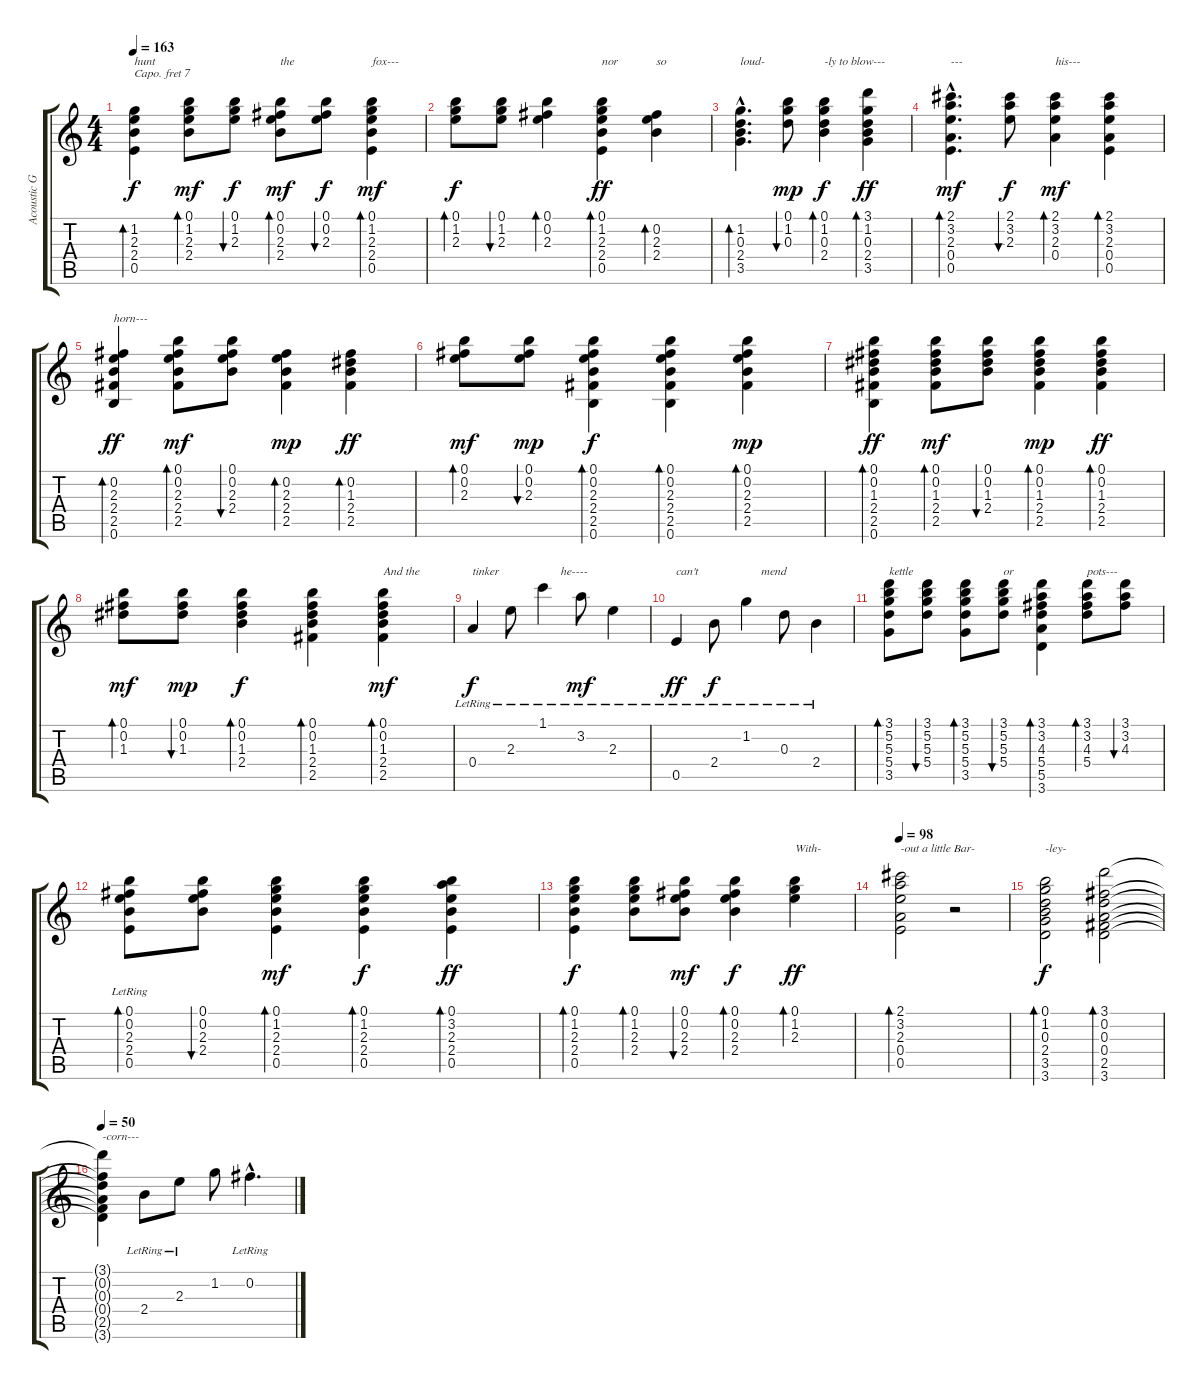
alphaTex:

\track ("Acoustic Guitar" "Acoustic G") {instrument acousticguitarsteel}
\staff {score tabs}
\capo 7
\tuning (E4 B3 G3 D3 A2 E2) {hide}
\ts (4 4)
\tempo 163
\clef g2
\ks c
(1.2 2.3 2.4 0.5).4{bd 120 txt "hunt" dy f} (0.1 1.2 2.3 2.4).8{bd 60 dy mf} (0.1 1.2 2.3).8{bu 60 dy f} (0.1 0.2 2.3 2.4).8{bd 60 txt "the" dy mf} (0.1 0.2 2.3).8{bu 60 dy f} (0.1 1.2 2.3 2.4 0.5).4{bd 120 txt "fox---" dy mf} |
(0.1 1.2 2.3).8{bd 120 dy f} (0.1 1.2 2.3).8{bu 60} (0.1 0.2 2.3).4{bd 120} (0.1 1.2 2.3 2.4 0.5).4{bd 120 txt "nor" dy ff} (0.2 2.3 2.4).4{bd 120 txt "so"} |
(1.2{hac} 0.3{hac} 2.4{hac} 3.5{hac}).4{d bd 120 txt "loud-"} (0.1 1.2 0.3).8{bu 120 dy mp} (0.1 1.2 0.3 2.4).4{bd 60 txt "-ly to blow---" dy f} (3.1 1.2 0.3 2.4 3.5).4{bd 60 dy ff} |
(2.1{hac} 3.2{hac} 2.3{hac} 0.4{hac} 0.5{hac}).4{d bd 120 txt "---" dy mf} (2.1 3.2 2.3).8{bu 60 dy f} (2.1 3.2 2.3 0.4).4{bd 120 txt "his---" dy mf} (2.1 3.2 2.3 0.4 0.5).4{bd 120} |
(0.2 2.3 2.4 2.5 0.6).4{bd 120 txt "horn---" dy ff} (0.1 0.2 2.3 2.4 2.5).8{bd 60 dy mf} (0.1 0.2 2.3 2.4).8{bu 60} (0.2 2.3 2.4 2.5).4{bd 120 dy mp} (0.2 1.3 2.4 2.5).4{bd 120 dy ff} |
(0.1 0.2 2.3).8{bd 60 dy mf} (0.1 0.2 2.3).8{bu 60 dy mp} (0.1 0.2 2.3 2.4 2.5 0.6).4{bd 120 dy f} (0.1 0.2 2.3 2.4 2.5 0.6).4{bd 60} (0.1 0.2 2.3 2.4 2.5).4{bd 60 dy mp} |
(0.1 0.2 1.3 2.4 2.5 0.6).4{bd 120 dy ff} (0.1 0.2 1.3 2.4 2.5).8{bd 60 dy mf} (0.1 0.2 1.3 2.4).8{bu 60} (0.1 0.2 1.3 2.4 2.5).4{bd 120 dy mp} (0.1 0.2 1.3 2.4 2.5).4{bd 120 dy ff} |
(0.1 0.2 1.3).8{bd 240 dy mf} (0.1 0.2 1.3).8{bu 240 dy mp} (0.1 0.2 1.3 2.4).4{bd 120 dy f} (0.1 0.2 1.3 2.4 2.5).4{bd 120} (0.1 0.2 1.3 2.4 2.5).4{bd 120 txt "And the" dy mf} |
0.4{lr}.4{txt "tinker" dy f} 2.3{lr}.8 1.1{lr}.4{txt "      he----"} 3.2{lr}.8{dy mf} 2.3{lr}.4 |
0.5{lr}.4{txt "can't" dy ff} 2.4{lr}.8{dy f} 1.2{lr}.4{txt "     mend"} 0.3{lr}.8 2.4{lr}.4 |
(3.1 5.2 5.3 5.4 3.5).8{bd 60 txt "kettle"} (3.1 5.2 5.3 5.4).8{bu 60} (3.1 5.2 5.3 5.4 3.5).8{bd 60} (3.1 5.2 5.3 5.4).8{bu 60 txt "or"} (3.1 3.2 4.3 5.4 5.5 3.6).4{bd 120} (3.1 3.2 4.3 5.4).8{bd 60 txt "pots---"} (3.1 3.2 4.3).8{bu 60} |
(0.1 0.2 2.3 2.4 0.5{lr}).8{bd 60} (0.1 0.2 2.3 2.4).8{bu 60} (0.1 1.2 2.3 2.4 0.5).4{bd 120 dy mf} (0.1 1.2 2.3 2.4 0.5).4{bd 120 dy f} (0.1 3.2 2.3 2.4 0.5).4{bd 120 dy ff} |
(0.1 1.2 2.3 2.4 0.5).4{bd 120 dy f} (0.1 1.2 2.3 2.4).8{bd 60} (0.1 0.2 2.3 2.4).8{bu 60 dy mf} (0.1 0.2 2.3 2.4).4{bd 120 dy f} (0.1 1.2 2.3).4{bd 120 txt "With-" dy ff} |
\tempo 98
(2.1 3.2 2.3 0.4 0.5).2{bd 480 txt "-out a little Bar-"} r.2 |
(0.1 1.2 0.3 2.4 3.5 3.6).2{bd 480 txt "-ley-" dy f} (3.1 0.2 0.3 0.4 2.5 3.6).2{bd 480} |
\tempo 50
(3.1{t} 0.2{t} 0.3{t} 0.4{t} 2.5{t} 3.6{t}).4{txt "-corn---"} 2.4{lr}.8 2.3{lr}.8 1.2.8 0.2{hac lr}.4{d}
